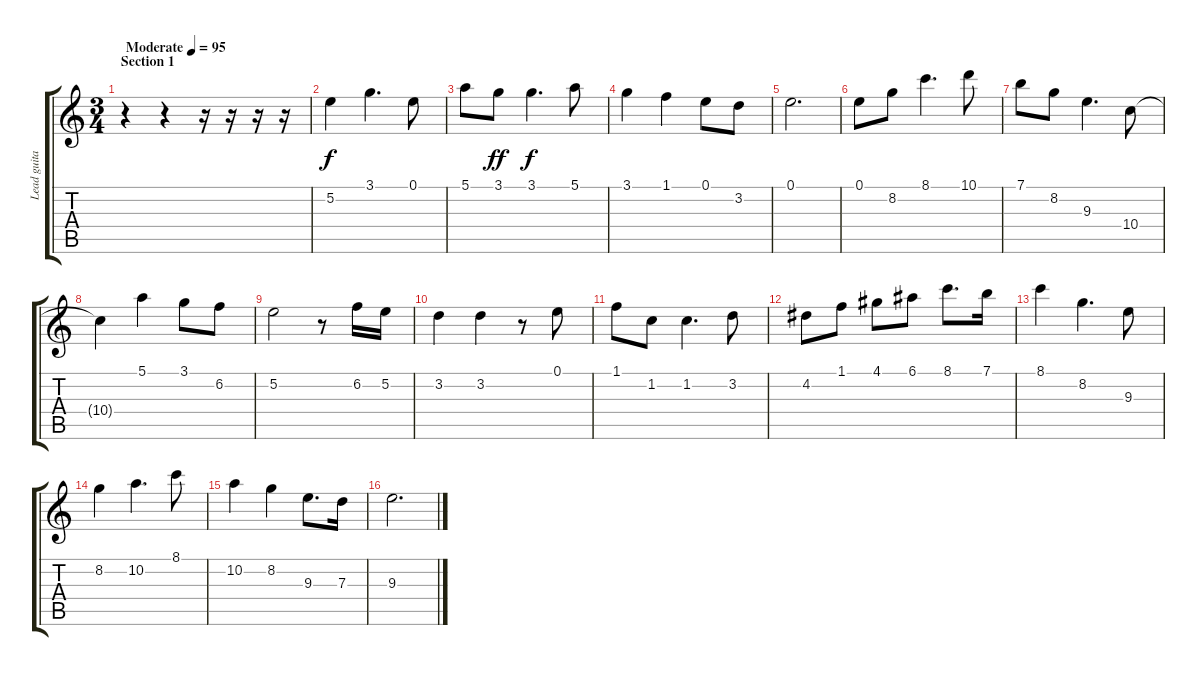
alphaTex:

\track ("Lead guitar 1" "Lead guita") {instrument acousticguitarnylon}
\staff {score tabs}
\tuning (E4 B3 G3 D3 A2 E2) {hide}
\ts (3 4)
\section ("" "Section 1")
\tempo (95 "Moderate")
\clef g2
\ks c
r.4{dy f instrument acousticguitarnylon} r.4 r.16 r.16 r.16 r.16 |
5.2.4 3.1.4{d} 0.1.8 |
5.1.8 3.1.8{dy ff} 3.1.4{d dy f} 5.1.8 |
3.1.4 1.1.4 0.1.8 3.2.8 |
0.1.2{d} |
0.1.8 8.2.8 8.1.4{d} 10.1.8 |
7.1.8 8.2.8 9.3.4{d} 10.4.8 |
10.4{t}.4 5.1.4 3.1.8 6.2.8 |
5.2.2 r.8 6.2.16{instrument acousticguitarsteel} 5.2.16 |
3.2.4 3.2.4 r.8{instrument acousticguitarnylon} 0.1.8 |
1.1.8 1.2.8 1.2.4{d} 3.2.8 |
4.2.8 1.1.8 4.1.8 6.1.8 8.1.8{d} 7.1.16 |
8.1.4 8.2.4{d} 9.3.8 |
8.2.4 10.2.4{d} 8.1.8 |
10.2.4 8.2.4 9.3.8{d} 7.3.16 |
9.3.2{d}
